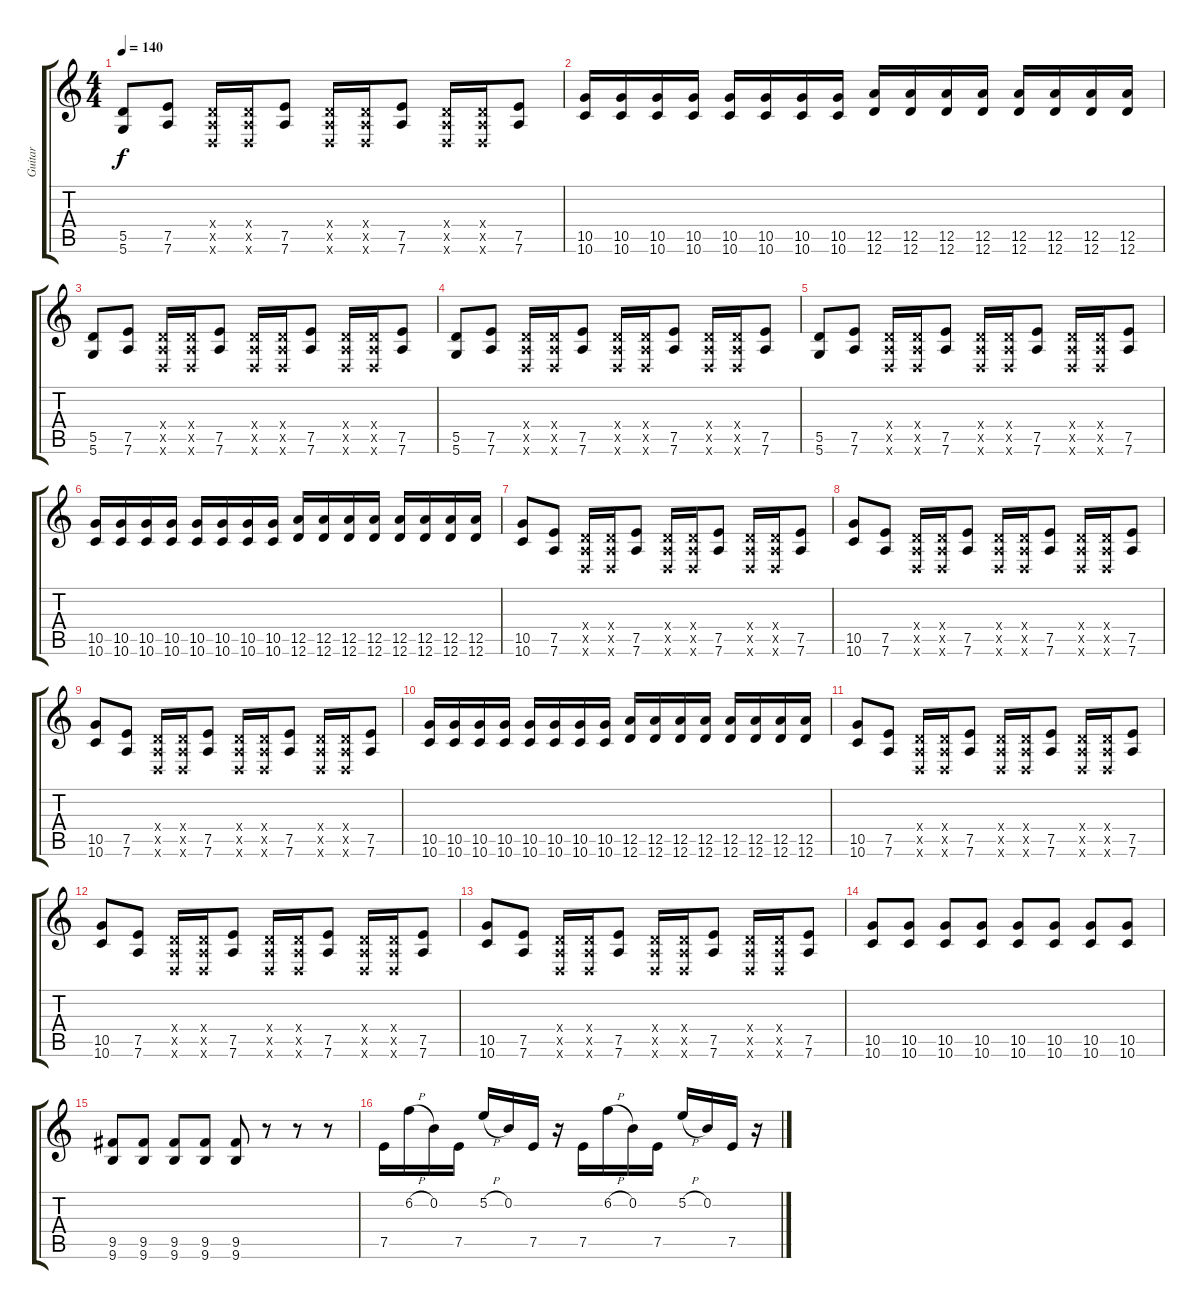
\track ("Guitar" "Guitar") {instrument overdrivenguitar}
\staff {score tabs}
\tuning (E4 B3 G3 D3 A2 D2) {hide}
\ts (4 4)
\tempo 140
\clef g2
\ks c
(5.5 5.6).8{dy f} (7.5 7.6).8 (0.4{x} 0.5{x} 0.6{x}).16 (0.4{x} 0.5{x} 0.6{x}).16 (7.5 7.6).8 (0.4{x} 0.5{x} 0.6{x}).16 (0.4{x} 0.5{x} 0.6{x}).16 (7.5 7.6).8 (0.4{x} 0.5{x} 0.6{x}).16 (0.4{x} 0.5{x} 0.6{x}).16 (7.5 7.6).8 |
(10.5 10.6).16 (10.5 10.6).16 (10.5 10.6).16 (10.5 10.6).16 (10.5 10.6).16 (10.5 10.6).16 (10.5 10.6).16 (10.5 10.6).16 (12.5 12.6).16 (12.5 12.6).16 (12.5 12.6).16 (12.5 12.6).16 (12.5 12.6).16 (12.5 12.6).16 (12.5 12.6).16 (12.5 12.6).16 |
(5.5 5.6).8 (7.5 7.6).8 (0.4{x} 0.5{x} 0.6{x}).16 (0.4{x} 0.5{x} 0.6{x}).16 (7.5 7.6).8 (0.4{x} 0.5{x} 0.6{x}).16 (0.4{x} 0.5{x} 0.6{x}).16 (7.5 7.6).8 (0.4{x} 0.5{x} 0.6{x}).16 (0.4{x} 0.5{x} 0.6{x}).16 (7.5 7.6).8 |
(5.5 5.6).8 (7.5 7.6).8 (0.4{x} 0.5{x} 0.6{x}).16 (0.4{x} 0.5{x} 0.6{x}).16 (7.5 7.6).8 (0.4{x} 0.5{x} 0.6{x}).16 (0.4{x} 0.5{x} 0.6{x}).16 (7.5 7.6).8 (0.4{x} 0.5{x} 0.6{x}).16 (0.4{x} 0.5{x} 0.6{x}).16 (7.5 7.6).8 |
(5.5 5.6).8 (7.5 7.6).8 (0.4{x} 0.5{x} 0.6{x}).16 (0.4{x} 0.5{x} 0.6{x}).16 (7.5 7.6).8 (0.4{x} 0.5{x} 0.6{x}).16 (0.4{x} 0.5{x} 0.6{x}).16 (7.5 7.6).8 (0.4{x} 0.5{x} 0.6{x}).16 (0.4{x} 0.5{x} 0.6{x}).16 (7.5 7.6).8 |
(10.5 10.6).16 (10.5 10.6).16 (10.5 10.6).16 (10.5 10.6).16 (10.5 10.6).16 (10.5 10.6).16 (10.5 10.6).16 (10.5 10.6).16 (12.5 12.6).16 (12.5 12.6).16 (12.5 12.6).16 (12.5 12.6).16 (12.5 12.6).16 (12.5 12.6).16 (12.5 12.6).16 (12.5 12.6).16 |
(10.5 10.6).8 (7.5 7.6).8 (0.4{x} 0.5{x} 0.6{x}).16 (0.4{x} 0.5{x} 0.6{x}).16 (7.5 7.6).8 (0.4{x} 0.5{x} 0.6{x}).16 (0.4{x} 0.5{x} 0.6{x}).16 (7.5 7.6).8 (0.4{x} 0.5{x} 0.6{x}).16 (0.4{x} 0.5{x} 0.6{x}).16 (7.5 7.6).8 |
(10.5 10.6).8 (7.5 7.6).8 (0.4{x} 0.5{x} 0.6{x}).16 (0.4{x} 0.5{x} 0.6{x}).16 (7.5 7.6).8 (0.4{x} 0.5{x} 0.6{x}).16 (0.4{x} 0.5{x} 0.6{x}).16 (7.5 7.6).8 (0.4{x} 0.5{x} 0.6{x}).16 (0.4{x} 0.5{x} 0.6{x}).16 (7.5 7.6).8 |
(10.5 10.6).8 (7.5 7.6).8 (0.4{x} 0.5{x} 0.6{x}).16 (0.4{x} 0.5{x} 0.6{x}).16 (7.5 7.6).8 (0.4{x} 0.5{x} 0.6{x}).16 (0.4{x} 0.5{x} 0.6{x}).16 (7.5 7.6).8 (0.4{x} 0.5{x} 0.6{x}).16 (0.4{x} 0.5{x} 0.6{x}).16 (7.5 7.6).8 |
(10.5 10.6).16 (10.5 10.6).16 (10.5 10.6).16 (10.5 10.6).16 (10.5 10.6).16 (10.5 10.6).16 (10.5 10.6).16 (10.5 10.6).16 (12.5 12.6).16 (12.5 12.6).16 (12.5 12.6).16 (12.5 12.6).16 (12.5 12.6).16 (12.5 12.6).16 (12.5 12.6).16 (12.5 12.6).16 |
(10.5 10.6).8 (7.5 7.6).8 (0.4{x} 0.5{x} 0.6{x}).16 (0.4{x} 0.5{x} 0.6{x}).16 (7.5 7.6).8 (0.4{x} 0.5{x} 0.6{x}).16 (0.4{x} 0.5{x} 0.6{x}).16 (7.5 7.6).8 (0.4{x} 0.5{x} 0.6{x}).16 (0.4{x} 0.5{x} 0.6{x}).16 (7.5 7.6).8 |
(10.5 10.6).8 (7.5 7.6).8 (0.4{x} 0.5{x} 0.6{x}).16 (0.4{x} 0.5{x} 0.6{x}).16 (7.5 7.6).8 (0.4{x} 0.5{x} 0.6{x}).16 (0.4{x} 0.5{x} 0.6{x}).16 (7.5 7.6).8 (0.4{x} 0.5{x} 0.6{x}).16 (0.4{x} 0.5{x} 0.6{x}).16 (7.5 7.6).8 |
(10.5 10.6).8 (7.5 7.6).8 (0.4{x} 0.5{x} 0.6{x}).16 (0.4{x} 0.5{x} 0.6{x}).16 (7.5 7.6).8 (0.4{x} 0.5{x} 0.6{x}).16 (0.4{x} 0.5{x} 0.6{x}).16 (7.5 7.6).8 (0.4{x} 0.5{x} 0.6{x}).16 (0.4{x} 0.5{x} 0.6{x}).16 (7.5 7.6).8 |
(10.5 10.6).8 (10.5 10.6).8 (10.5 10.6).8 (10.5 10.6).8 (10.5 10.6).8 (10.5 10.6).8 (10.5 10.6).8 (10.5 10.6).8 |
(9.5 9.6).8 (9.5 9.6).8 (9.5 9.6).8 (9.5 9.6).8 (9.5 9.6).8 r.8 r.8 r.8 |
7.5.16 6.2{h}.16 0.2.16 7.5.16 5.2{h}.16 0.2.16 7.5.16 r.16 7.5.16 6.2{h}.16 0.2.16 7.5.16 5.2{h}.16 0.2.16 7.5.16 r.16
